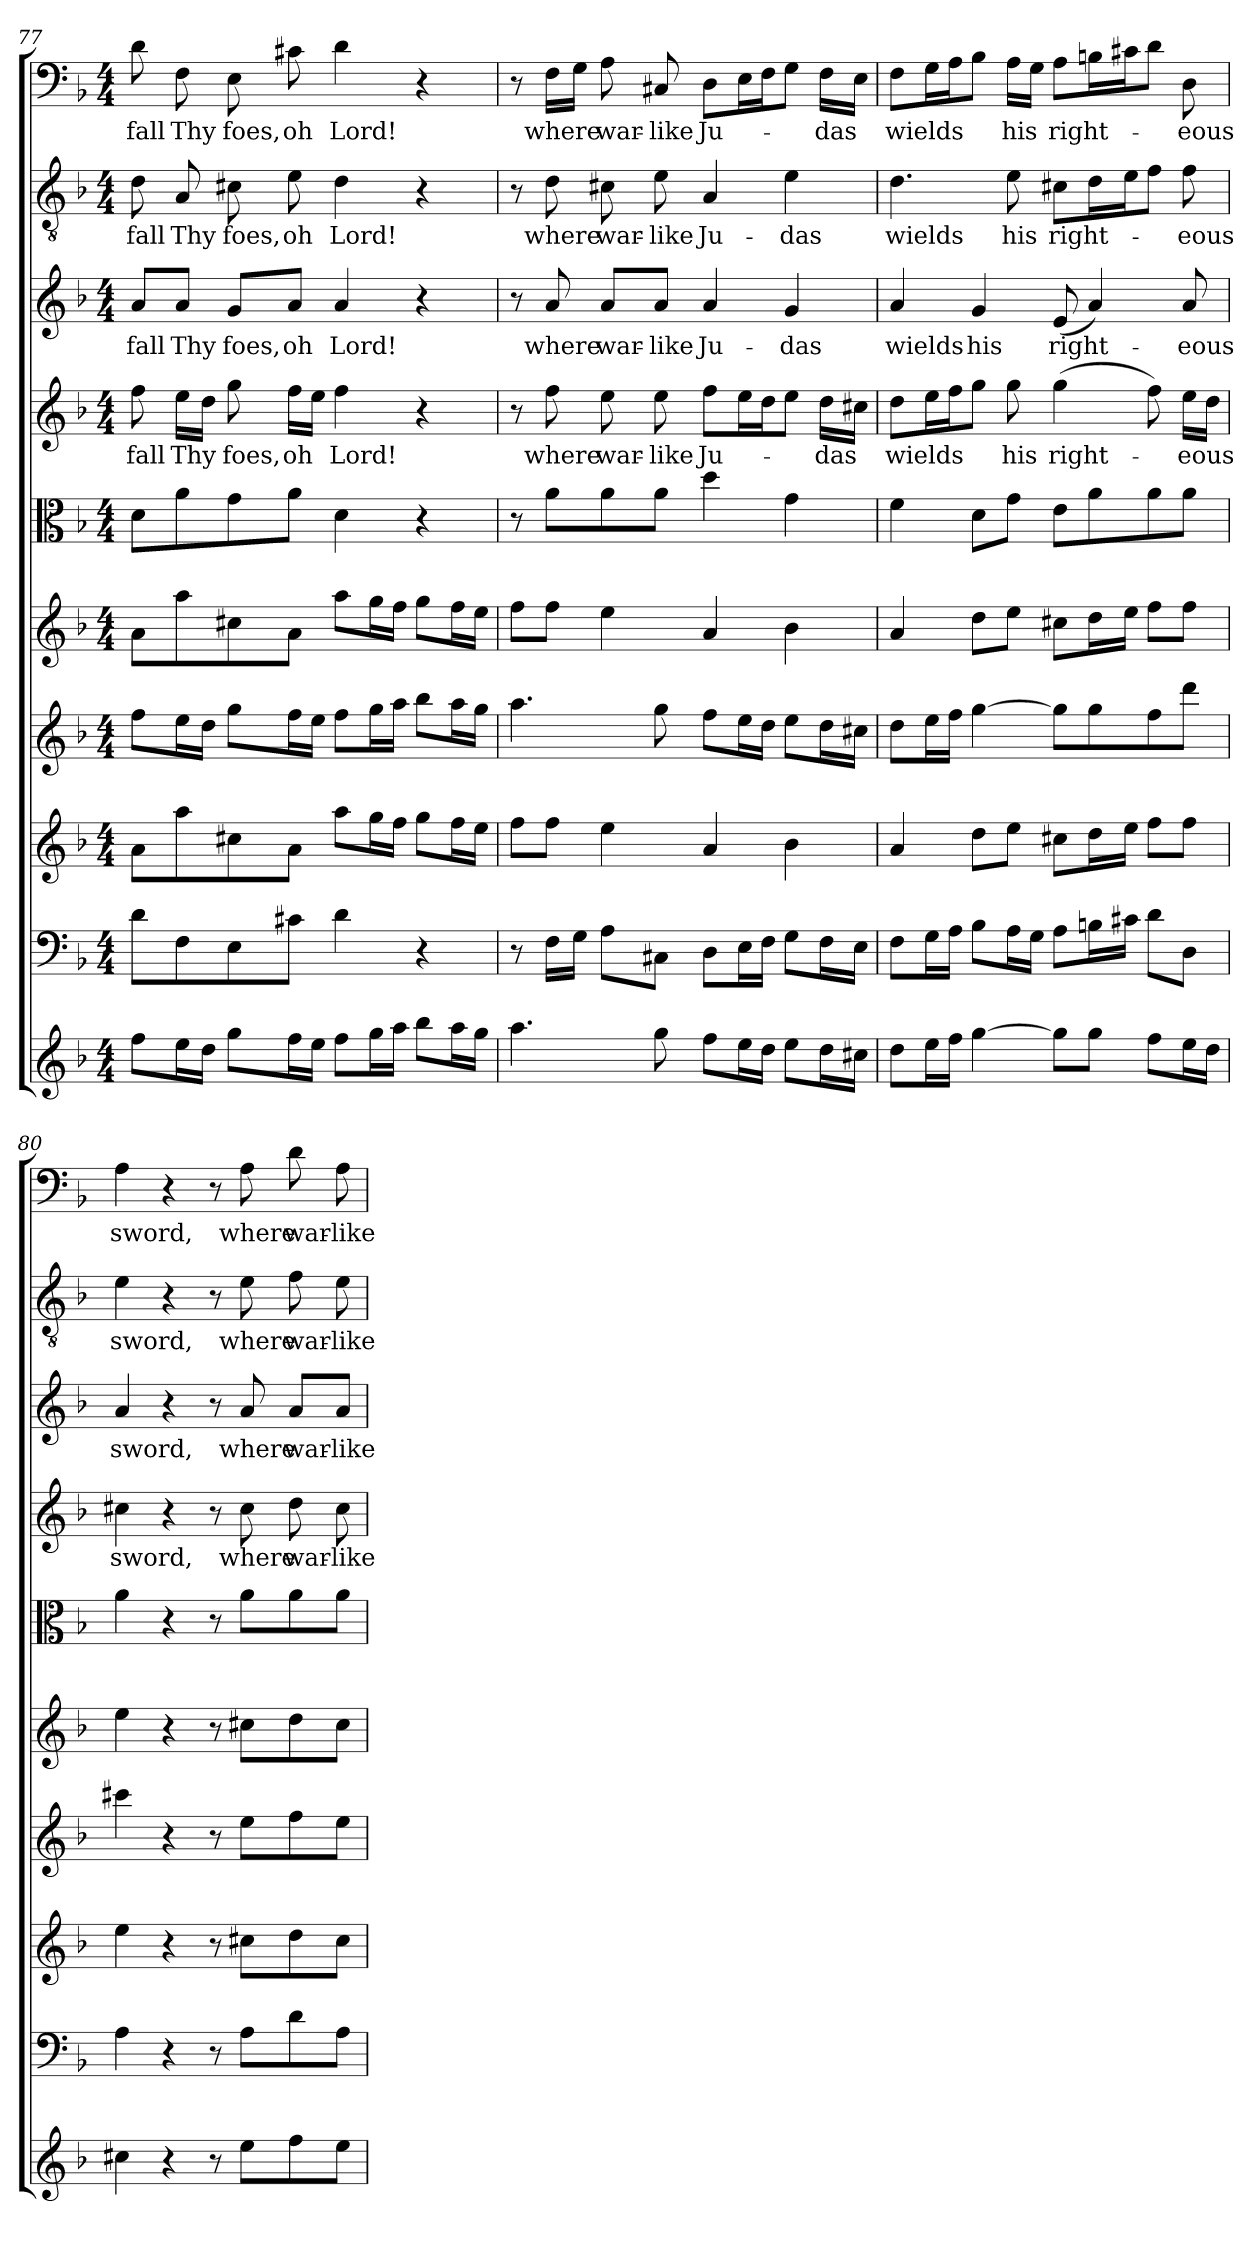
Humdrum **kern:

**kern	**kern	**kern	**kern	**kern	**kern	**kern	**text	**kern	**text	**kern	**text	**kern	**text
*part10	*part9	*part8	*part7	*part6	*part5	*part4	*part4	*part3	*part3	*part2	*part2	*part1	*part1
*staff10	*staff9	*staff8	*staff7	*staff6	*staff5	*staff4	*staff4	*staff3	*staff3	*staff2	*staff2	*staff1	*staff1
*clefG2	*clefF4	*clefG2	*clefG2	*clefG2	*clefC3	*clefG2	*	*clefG2	*	*clefGv2	*	*clefF4	*
*k[b-]	*k[b-]	*k[b-]	*k[b-]	*k[b-]	*k[b-]	*k[b-]	*	*k[b-]	*	*k[b-]	*	*k[b-]	*
*d:	*d:	*d:	*d:	*d:	*d:	*d:	*	*d:	*	*d:	*	*d:	*
*M4/4	*M4/4	*M4/4	*M4/4	*M4/4	*M4/4	*M4/4	*	*M4/4	*	*M4/4	*	*M4/4	*
=77	=77	=77	=77	=77	=77	=77	=77	=77	=77	=77	=77	=77	=77
8ff\L	8d\L	8a\L	8ff\L	8a\L	8d\L	8ff\	fall	8a/L	fall	8d\	fall	8d\	fall
16ee\L	8F\	8aa\	16ee\L	8aa\	8a\	16ee\LL	Thy	8a/J	Thy	8A/	Thy	8F\	Thy
16dd\JJ	.	.	16dd\JJ	.	.	16dd\JJ	.	.	.	.	.	.	.
8gg\L	8E\	8cc#X\	8gg\L	8cc#X\	8g\	8gg\	foes,	8g/L	foes,	8c#X\	foes,	8E\	foes,
16ff\L	8c#X\J	8a\J	16ff\L	8a\J	8a\J	16ff\LL	oh	8a/J	oh	8e\	oh	8c#X\	oh
16ee\JJ	.	.	16ee\JJ	.	.	16ee\JJ	.	.	.	.	.	.	.
8ff\L	4d\	8aa\L	8ff\L	8aa\L	4d\	4ff\	Lord!	4a/	Lord!	4d\	Lord!	4d\	Lord!
16gg\L	.	16gg\L	16gg\L	16gg\L	.	.	.	.	.	.	.	.	.
16aa\JJ	.	16ff\JJ	16aa\JJ	16ff\JJ	.	.	.	.	.	.	.	.	.
8bb-\L	4r	8gg\L	8bb-\L	8gg\L	4r	4r	.	4r	.	4r	.	4r	.
16aa\L	.	16ff\L	16aa\L	16ff\L	.	.	.	.	.	.	.	.	.
16gg\JJ	.	16ee\JJ	16gg\JJ	16ee\JJ	.	.	.	.	.	.	.	.	.
=78	=78	=78	=78	=78	=78	=78	=78	=78	=78	=78	=78	=78	=78
4.aa\	8r	8ff\L	4.aa\	8ff\L	8r	8r	.	8r	.	8r	.	8r	.
.	16F\LL	8ff\J	.	8ff\J	8a\L	8ff\	where	8a/	where	8d\	where	16F\LL	where
.	16G\JJ	.	.	.	.	.	.	.	.	.	.	16G\JJ	.
.	8A\L	4ee\	.	4ee\	8a\	8ee\	war-	8a/L	war-	8c#X\	war-	8A\	war-
8gg\	8C#X\J	.	8gg\	.	8a\J	8ee\	-like	8a/J	-like	8e\	-like	8C#X/	-like
8ff\L	8D\L	4a/	8ff\L	4a/	4dd\	8ff\L	Ju-	4a/	Ju-	4A/	Ju-	8D\L	Ju-
16ee\L	16E\L	.	16ee\L	.	.	16ee\L	.	.	.	.	.	16E\L	.
16dd\JJ	16F\JJ	.	16dd\JJ	.	.	16dd\J	.	.	.	.	.	16F\J	.
8ee\L	8G\L	4b-\	8ee\L	4b-\	4g\	8ee\J	.	4g/	-das	4e\	-das	8G\J	.
16dd\L	16F\L	.	16dd\L	.	.	16dd\LL	-das	.	.	.	.	16F\LL	-das
16cc#X\JJ	16E\JJ	.	16cc#X\JJ	.	.	16cc#X\JJ	.	.	.	.	.	16E\JJ	.
=79	=79	=79	=79	=79	=79	=79	=79	=79	=79	=79	=79	=79	=79
8dd\L	8F\L	4a/	8dd\L	4a/	4f\	8dd\L	wields	4a/	wields	4.d\	wields	8F\L	wields
16ee\L	16G\L	.	16ee\L	.	.	16ee\L	.	.	.	.	.	16G\L	.
16ff\JJ	16A\JJ	.	16ff\JJ	.	.	16ff\J	.	.	.	.	.	16A\J	.
[4gg\	8B-\L	8dd\L	[4gg\	8dd\L	8d\L	8gg\J	.	4g/	his	.	.	8B-\J	.
.	16A\L	8ee\J	.	8ee\J	8g\J	8gg\	his	.	.	8e\	his	16A\LL	his
.	16G\JJ	.	.	.	.	.	.	.	.	.	.	16G\JJ	.
8gg\L]	8A\L	8cc#X\L	8gg\L]	8cc#X\L	8e\L	(4gg\	right-	(8e/	right-	8c#X\L	right-	8A\L	right-
8gg\J	16Bn\L	16dd\L	8gg\	16dd\L	8a\	.	.	4a/)	.	16d\L	.	16Bn\L	.
.	16c#X\JJ	16ee\JJ	.	16ee\JJ	.	.	.	.	.	16e\J	.	16c#X\J	.
8ff\L	8d\L	8ff\L	8ff\	8ff\L	8a\	8ff\)	.	.	.	8f\J	.	8d\J	.
16ee\L	8D\J	8ff\J	8ddd\J	8ff\J	8a\J	16ee\LL	-eous	8a/	-eous	8f\	-eous	8D\	-eous
16dd\JJ	.	.	.	.	.	16dd\JJ	.	.	.	.	.	.	.
=80	=80	=80	=80	=80	=80	=80	=80	=80	=80	=80	=80	=80	=80
4cc#X\	4A\	4ee\	4ccc#X\	4ee\	4a\	4cc#X\	sword,	4a/	sword,	4e\	sword,	4A\	sword,
4r	4r	4r	4r	4r	4r	4r	.	4r	.	4r	.	4r	.
8r	8r	8r	8r	8r	8r	8r	.	8r	.	8r	.	8r	.
8ee\L	8A\L	8cc#X\L	8ee\L	8cc#X\L	8a\L	8cc#\	where	8a/	where	8e\	where	8A\	where
8ff\	8d\	8dd\	8ff\	8dd\	8a\	8dd\	war-	8a/L	war-	8f\	war-	8d\	war-
8ee\J	8A\J	8cc#\J	8ee\J	8cc#\J	8a\J	8cc#\	-like	8a/J	-like	8e\	-like	8A\	-like
=	=	=	=	=	=	=	=	=	=	=	=	=	=
*-	*-	*-	*-	*-	*-	*-	*-	*-	*-	*-	*-	*-	*-
